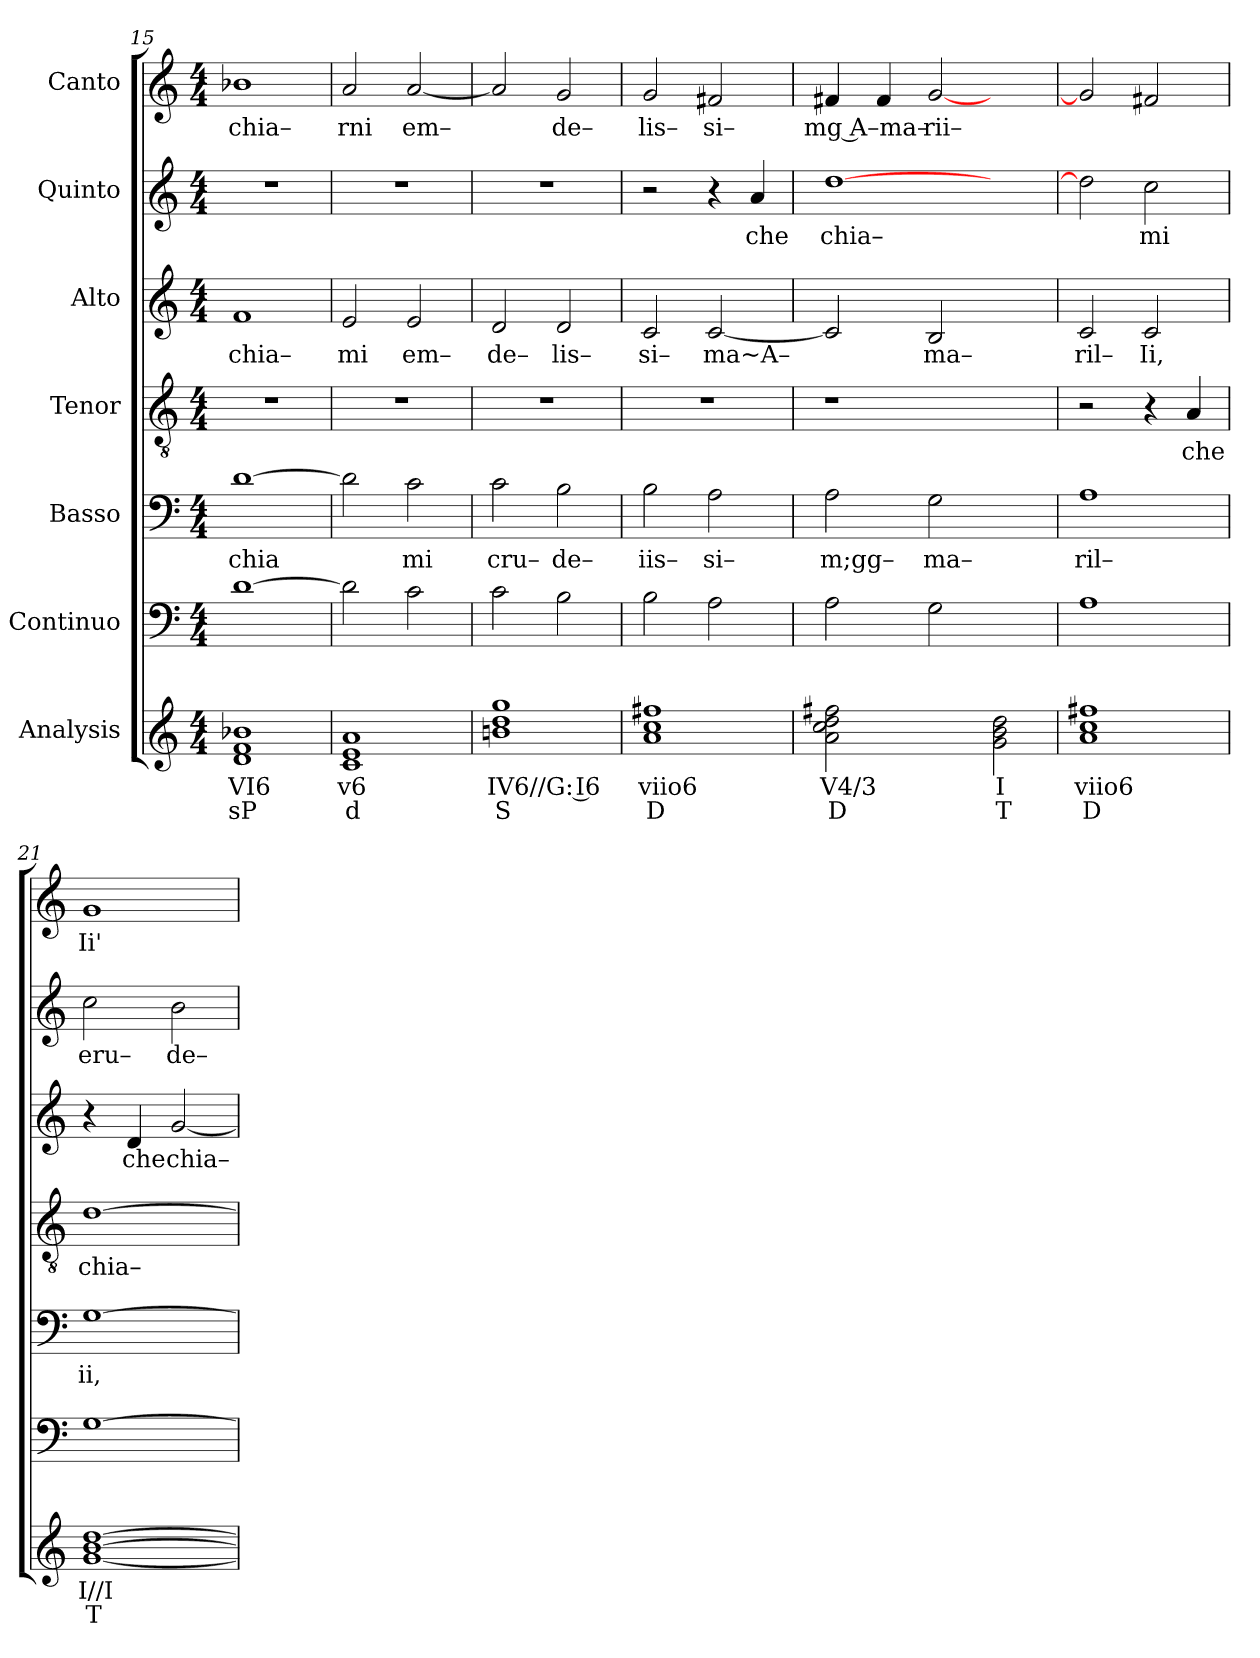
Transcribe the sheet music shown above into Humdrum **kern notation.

**kern	**text	**text	**kern	**kern	**text	**kern	**text	**kern	**text	**kern	**text	**kern	**text
*part7	*part7	*part7	*part6	*part5	*part5	*part4	*part4	*part3	*part3	*part2	*part2	*part1	*part1
*staff7	*staff7	*staff7	*staff6	*staff5	*staff5	*staff4	*staff4	*staff3	*staff3	*staff2	*staff2	*staff1	*staff1
*I"Analysis	*	*	*I"Continuo	*I"Basso	*	*I"Tenor	*	*I"Alto	*	*I"Quinto	*	*I"Canto	*
*	*	*	*clefF4	*clefF4	*	*clefGv2	*	*clefG2	*	*clefG2	*	*clefG2	*
*k[]	*	*	*k[]	*k[]	*	*k[]	*	*k[]	*	*k[]	*	*k[]	*
*M4/4	*	*	*M4/4	*M4/4	*	*M4/4	*	*M4/4	*	*M4/4	*	*M4/4	*
=15	=15	=15	=15	=15	=15	=15	=15	=15	=15	=15	=15	=15	=15
!	!	!	!	!	!LO:LY:b	!	!	!	!	!	!	!	!
!	!	!	!	!	!	!	!	!	!LO:LY:b	!	!	!	!
!	!	!	!	!	!	!	!	!	!	!	!	!	!LO:LY:b
1d 1f 1b-X	VI6	sP	[1d	[1d	chia	1r	.	1f	chia–	1r	.	1b-X	chia–
=16	=16	=16	=16	=16	=16	=16	=16	=16	=16	=16	=16	=16	=16
!	!	!	!	!	!	!	!	!	!LO:LY:b	!	!	!	!
!	!	!	!	!	!	!	!	!	!	!	!	!	!LO:LY:b
1c 1e 1a	v6	d	2d\]	2d\]	.	1r	.	2e/	mi	1r	.	2a/	rni
!	!	!	!	!	!LO:LY:b	!	!	!	!	!	!	!	!
!	!	!	!	!	!	!	!	!	!LO:LY:b	!	!	!	!
!	!	!	!	!	!	!	!	!	!	!	!	!	!LO:LY:b
.	.	.	2c\	2c\	mi	.	.	2e/	em–	.	.	[2a/	em–
=17	=17	=17	=17	=17	=17	=17	=17	=17	=17	=17	=17	=17	=17
!	!	!	!	!	!LO:LY:b	!	!	!	!	!	!	!	!
!	!	!	!	!	!	!	!	!	!LO:LY:b	!	!	!	!
1bn 1dd 1gg	IV6//G: I6	S	2c\	2c\	cru–	1r	.	2d/	de–	1r	.	2a/]	.
!	!	!	!	!	!LO:LY:b	!	!	!	!	!	!	!	!
!	!	!	!	!	!	!	!	!	!LO:LY:b	!	!	!	!
!	!	!	!	!	!	!	!	!	!	!	!	!	!LO:LY:b
.	.	.	2B\	2B\	de–	.	.	2d/	lis–	.	.	2g/	de–
=18	=18	=18	=18	=18	=18	=18	=18	=18	=18	=18	=18	=18	=18
!	!	!	!	!	!LO:LY:b	!	!	!	!	!	!	!	!
!	!	!	!	!	!	!	!	!	!LO:LY:b	!	!	!	!
!	!	!	!	!	!	!	!	!	!	!	!	!	!LO:LY:b
1a 1cc 1ff#X	viio6	D	2B\	2B\	iis–	1r	.	2c/	si–	2r	.	2g/	lis–
!	!	!	!	!	!LO:LY:b	!	!	!	!	!	!	!	!
!	!	!	!	!	!	!	!	!	!LO:LY:b	!	!	!	!
!	!	!	!	!	!	!	!	!	!	!	!	!	!LO:LY:b
.	.	.	2A\	2A\	si–	.	.	[2c/	ma~A–	4r	.	2f#X/	si–
!	!	!	!	!	!	!	!	!	!	!	!LO:LY:b	!	!
.	.	.	.	.	.	.	.	.	.	4a/	che	.	.
=19	=19	=19	=19	=19	=19	=19	=19	=19	=19	=19	=19	=19	=19
!	!	!	!	!	!LO:LY:b	!	!	!	!	!	!	!	!
!	!	!	!	!	!	!	!	!	!	!	!LO:LY:b	!	!
!	!	!	!	!	!	!	!	!	!	!	!	!	!LO:LY:b
2a 2cc 2dd 2ff#X	V4/3	D	2A\	2A\	m;gg–	1r	.	2c/]	.	[1dd	chia–	4f#X/	mg A–ma–
.	.	.	.	.	.	.	.	.	.	.	.	4f#/	.
!	!	!	!	!	!LO:LY:b	!	!	!	!	!	!	!	!
!	!	!	!	!	!	!	!	!	!LO:LY:b	!	!	!	!
!	!	!	!	!	!	!	!	!	!	!	!	!	!LO:LY:b
2ryy	.	.	2G\	2G\	ma–	.	.	2B/	ma–	.	.	[2g/	rii–
2g 2b 2dd	I	T	2ryy	2ryy	.	2ryy	.	2ryy	.	2ryy	.	2ryy	.
=20	=20	=20	=20	=20	=20	=20	=20	=20	=20	=20	=20	=20	=20
!	!	!	!	!	!LO:LY:b	!	!	!	!	!	!	!	!
!	!	!	!	!	!	!	!	!	!LO:LY:b	!	!	!	!
1a 1cc 1ff#X	viio6	D	1A	1A	ril–	2r	.	2c/	ril–	2dd\]	.	2g/]	.
!	!	!	!	!	!	!	!	!	!LO:LY:b	!	!	!	!
!	!	!	!	!	!	!	!	!	!	!	!LO:LY:b	!	!
.	.	.	.	.	.	4r	.	2c/	Ii,	2cc\	mi	2f#X/	.
!	!	!	!	!	!	!	!LO:LY:b	!	!	!	!	!	!
.	.	.	.	.	.	4A/	che	.	.	.	.	.	.
=21	=21	=21	=21	=21	=21	=21	=21	=21	=21	=21	=21	=21	=21
!	!	!	!	!	!LO:LY:b	!	!	!	!	!	!	!	!
!	!	!	!	!	!	!	!LO:LY:b	!	!	!	!	!	!
!	!	!	!	!	!	!	!	!	!	!	!LO:LY:b	!	!
!	!	!	!	!	!	!	!	!	!	!	!	!	!LO:LY:b
[1g [1b [1dd	I//I	T	[1G	[1G	ii,	[1d	chia–	4r	.	2cc\	eru–	1g	Ii'
!	!	!	!	!	!	!	!	!	!LO:LY:b	!	!	!	!
.	.	.	.	.	.	.	.	4d/	che	.	.	.	.
!	!	!	!	!	!	!	!	!	!LO:LY:b	!	!	!	!
!	!	!	!	!	!	!	!	!	!	!	!LO:LY:b	!	!
.	.	.	.	.	.	.	.	[2g/	chia–	2b\	de–	.	.
=	=	=	=	=	=	=	=	=	=	=	=	=	=
*-	*-	*-	*-	*-	*-	*-	*-	*-	*-	*-	*-	*-	*-
